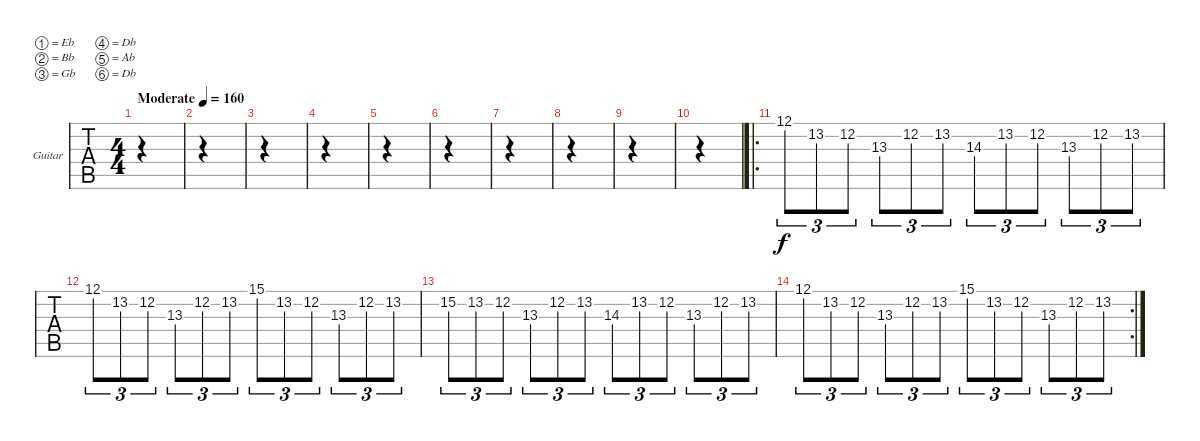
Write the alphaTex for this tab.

\bracketExtendMode groupsimilarinstruments
\firstSystemTrackNameOrientation horizontal
\otherSystemsTrackNameOrientation horizontal
\track ("Extra 1" "Guitar") {instrument electricguitarclean}
\staff {tabs}
\tuning (Eb4 Bb3 Gb3 Db3 Ab2 Db2)
\ts (4 4)
\beaming (8 2 2 2 2)
\tempo (160 "Moderate")
\clef g2
\ks c
|
|
|
|
|
|
|
|
|
|
\ro
12.1{acc #}.8{tu (3 2)} 13.2.8{tu (3 2)} 12.2{acc #}.8{tu (3 2)} 13.3.8{tu (3 2)} 12.2{acc #}.8{tu (3 2)} 13.2.8{tu (3 2)} 14.3{acc #}.8{tu (3 2)} 13.2.8{tu (3 2)} 12.2{acc #}.8{tu (3 2)} 13.3.8{tu (3 2)} 12.2{acc #}.8{tu (3 2)} 13.2.8{tu (3 2)} |
12.1{acc #}.8{tu (3 2)} 13.2.8{tu (3 2)} 12.2{acc #}.8{tu (3 2)} 13.3.8{tu (3 2)} 12.2{acc #}.8{tu (3 2)} 13.2.8{tu (3 2)} 15.1{acc #}.8{tu (3 2)} 13.2.8{tu (3 2)} 12.2{acc #}.8{tu (3 2)} 13.3.8{tu (3 2)} 12.2{acc #}.8{tu (3 2)} 13.2.8{tu (3 2)} |
15.2{acc #}.8{tu (3 2)} 13.2.8{tu (3 2)} 12.2{acc #}.8{tu (3 2)} 13.3.8{tu (3 2)} 12.2{acc #}.8{tu (3 2)} 13.2.8{tu (3 2)} 14.3{acc #}.8{tu (3 2)} 13.2.8{tu (3 2)} 12.2{acc #}.8{tu (3 2)} 13.3.8{tu (3 2)} 12.2{acc #}.8{tu (3 2)} 13.2.8{tu (3 2)} |
\rc 2
12.1{acc #}.8{tu (3 2)} 13.2.8{tu (3 2)} 12.2{acc #}.8{tu (3 2)} 13.3.8{tu (3 2)} 12.2{acc #}.8{tu (3 2)} 13.2.8{tu (3 2)} 15.1{acc #}.8{tu (3 2)} 13.2.8{tu (3 2)} 12.2{acc #}.8{tu (3 2)} 13.3.8{tu (3 2)} 12.2{acc #}.8{tu (3 2)} 13.2.8{tu (3 2)}
